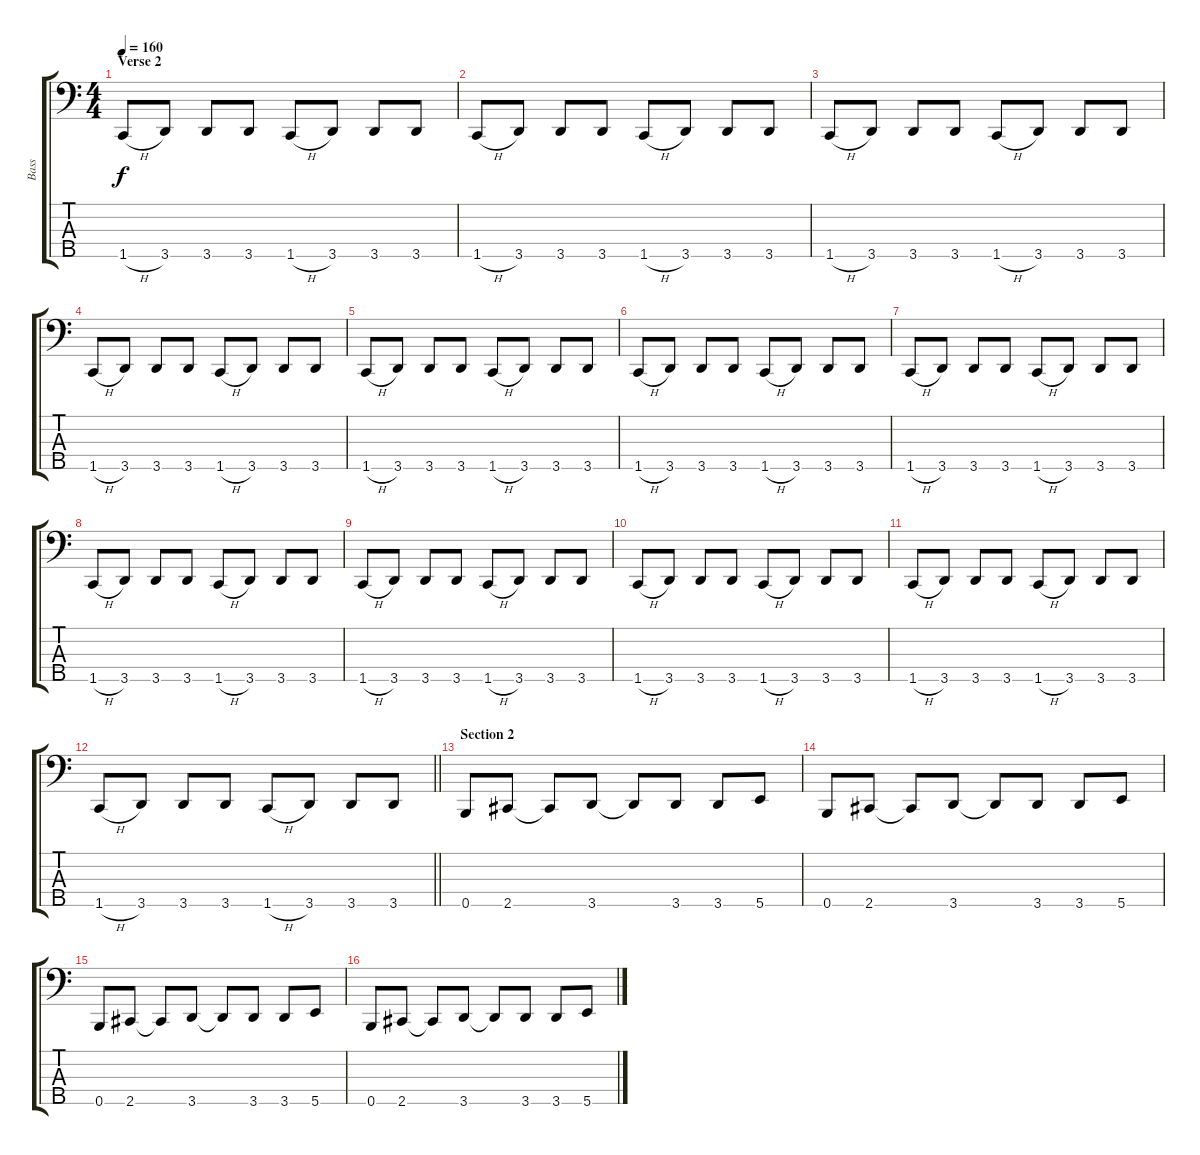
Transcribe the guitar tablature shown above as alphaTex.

\track ("Bass" "Bass") {instrument electricbassfinger}
\staff {score tabs}
\tuning (G2 D2 A1 E1 B0) {hide}
\ts (4 4)
\section ("" "Verse 2")
\tempo 160
\clef f4
\ks c
1.5{h}.8{dy f} 3.5.8 3.5.8 3.5.8 1.5{h}.8 3.5.8 3.5.8 3.5.8 |
1.5{h}.8 3.5.8 3.5.8 3.5.8 1.5{h}.8 3.5.8 3.5.8 3.5.8 |
1.5{h}.8 3.5.8 3.5.8 3.5.8 1.5{h}.8 3.5.8 3.5.8 3.5.8 |
1.5{h}.8 3.5.8 3.5.8 3.5.8 1.5{h}.8 3.5.8 3.5.8 3.5.8 |
1.5{h}.8 3.5.8 3.5.8 3.5.8 1.5{h}.8 3.5.8 3.5.8 3.5.8 |
1.5{h}.8 3.5.8 3.5.8 3.5.8 1.5{h}.8 3.5.8 3.5.8 3.5.8 |
1.5{h}.8 3.5.8 3.5.8 3.5.8 1.5{h}.8 3.5.8 3.5.8 3.5.8 |
1.5{h}.8 3.5.8 3.5.8 3.5.8 1.5{h}.8 3.5.8 3.5.8 3.5.8 |
1.5{h}.8 3.5.8 3.5.8 3.5.8 1.5{h}.8 3.5.8 3.5.8 3.5.8 |
1.5{h}.8 3.5.8 3.5.8 3.5.8 1.5{h}.8 3.5.8 3.5.8 3.5.8 |
1.5{h}.8 3.5.8 3.5.8 3.5.8 1.5{h}.8 3.5.8 3.5.8 3.5.8 |
\barLineRight lightlight
1.5{h}.8 3.5.8 3.5.8 3.5.8 1.5{h}.8 3.5.8 3.5.8 3.5.8 |
\section ("" "Section 2")
0.5.8 2.5.8 2.5{t}.8 3.5.8 3.5{t}.8 3.5.8 3.5.8 5.5.8 |
0.5.8 2.5.8 2.5{t}.8 3.5.8 3.5{t}.8 3.5.8 3.5.8 5.5.8 |
0.5.8 2.5.8 2.5{t}.8 3.5.8 3.5{t}.8 3.5.8 3.5.8 5.5.8 |
0.5.8 2.5.8 2.5{t}.8 3.5.8 3.5{t}.8 3.5.8 3.5.8 5.5.8
